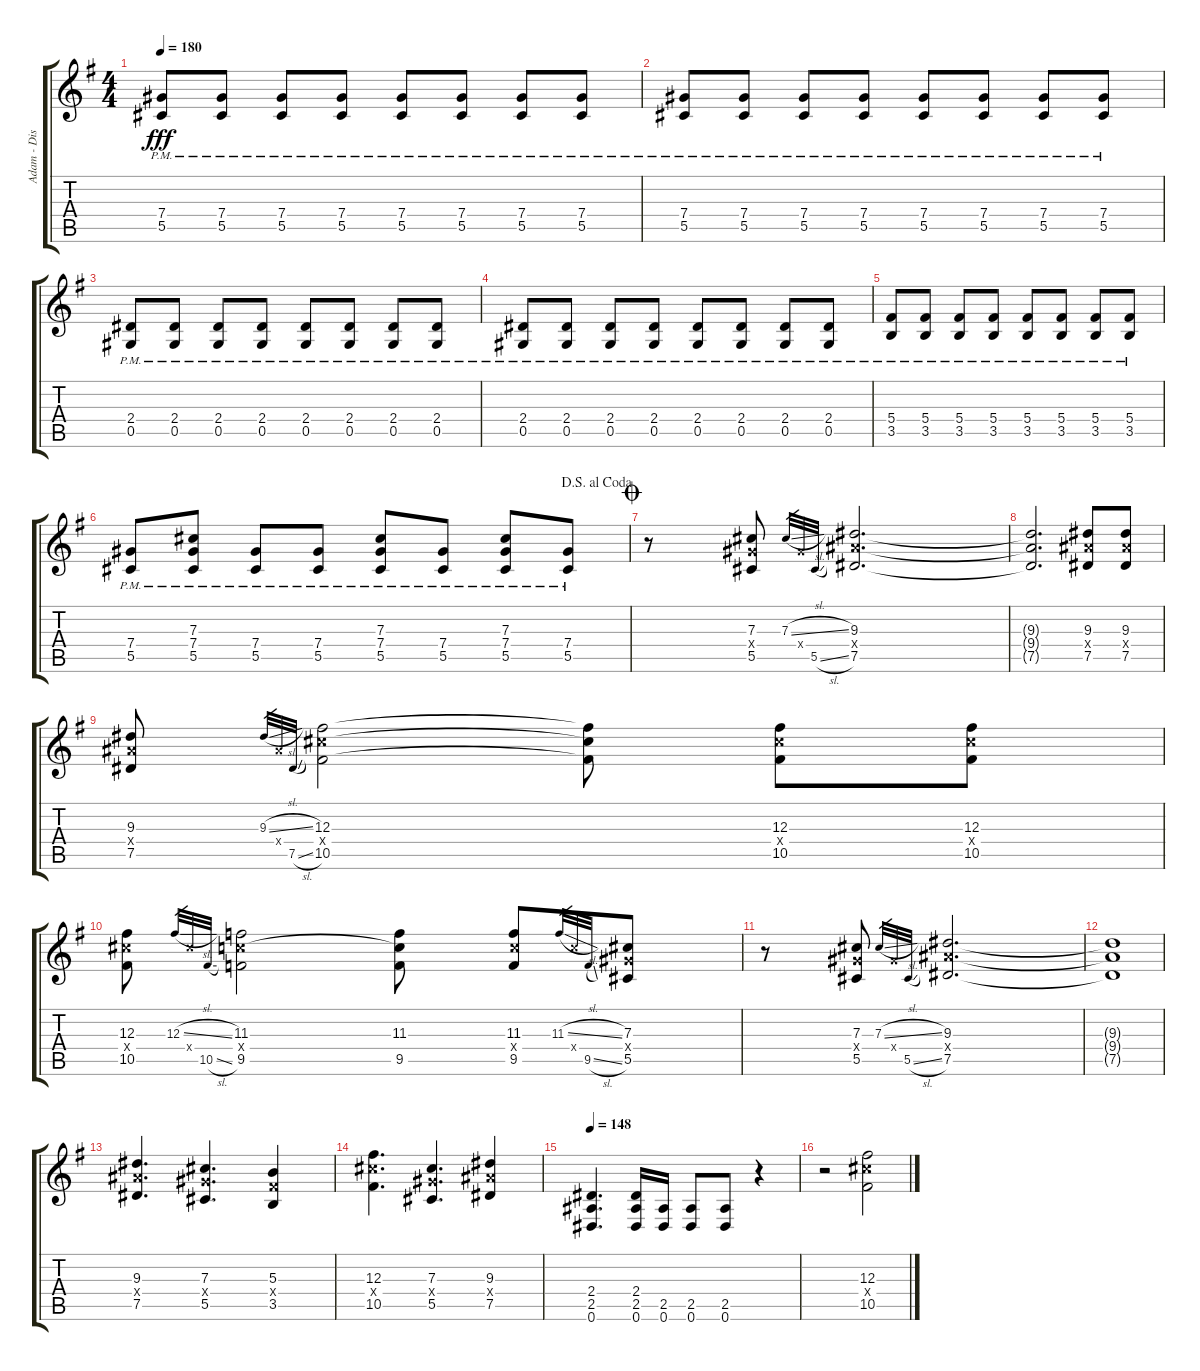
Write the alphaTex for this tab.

\track ("Adam - Distortion Guitar" "Adam - Dis") {instrument distortionguitar}
\staff {score tabs}
\tuning (Eb4 Bb3 Gb3 Db3 Ab2 Eb2) {hide}
\ts (4 4)
\tempo 180
\clef g2
\ks g
(7.4{pm} 5.5{pm}).8{dy fff} (7.4{pm} 5.5{pm}).8 (7.4{pm} 5.5{pm}).8 (7.4{pm} 5.5{pm}).8 (7.4{pm} 5.5{pm}).8 (7.4{pm} 5.5{pm}).8 (7.4{pm} 5.5{pm}).8 (7.4{pm} 5.5{pm}).8 |
(7.4{pm} 5.5{pm}).8 (7.4{pm} 5.5{pm}).8 (7.4{pm} 5.5{pm}).8 (7.4{pm} 5.5{pm}).8 (7.4{pm} 5.5{pm}).8 (7.4{pm} 5.5{pm}).8 (7.4{pm} 5.5{pm}).8 (7.4{pm} 5.5{pm}).8 |
(2.4{pm} 0.5{pm}).8 (2.4{pm} 0.5{pm}).8 (2.4{pm} 0.5{pm}).8 (2.4{pm} 0.5{pm}).8 (2.4{pm} 0.5{pm}).8 (2.4{pm} 0.5{pm}).8 (2.4{pm} 0.5{pm}).8 (2.4{pm} 0.5{pm}).8 |
(2.4{pm} 0.5{pm}).8 (2.4{pm} 0.5{pm}).8 (2.4{pm} 0.5{pm}).8 (2.4{pm} 0.5{pm}).8 (2.4{pm} 0.5{pm}).8 (2.4{pm} 0.5{pm}).8 (2.4{pm} 0.5{pm}).8 (2.4{pm} 0.5{pm}).8 |
(5.4{pm} 3.5{pm}).8 (5.4{pm} 3.5{pm}).8 (5.4{pm} 3.5{pm}).8 (5.4{pm} 3.5{pm}).8 (5.4{pm} 3.5{pm}).8 (5.4{pm} 3.5{pm}).8 (5.4{pm} 3.5{pm}).8 (5.4{pm} 3.5{pm}).8 |
\jump dalsegnoalcoda
(7.4{pm} 5.5{pm}).8 (7.3{pm} 7.4{pm} 5.5{pm}).8 (7.4{pm} 5.5{pm}).8 (7.4{pm} 5.5{pm}).8 (7.3{pm} 7.4{pm} 5.5{pm}).8 (7.4{pm} 5.5{pm}).8 (7.3{pm} 7.4{pm} 5.5{pm}).8 (7.4{pm} 5.5{pm}).8 |
\jump coda
r.8 (7.3 7.4{x} 5.5).8 7.3{sl}.32{gr} 7.4{x}.32{gr} 5.5{sl}.32{gr} (9.3 9.4{x} 7.5).2{d} |
(9.3{t} 9.4{t} 7.5{t}).2{d} (9.3 9.4{x} 7.5).8 (9.3 9.4{x} 7.5).8 |
(9.3 9.4{x} 7.5).8 9.3{sl}.32{gr} 9.4{x}.32{gr} 7.5{sl}.32{gr} (12.3 12.4{x} 10.5).2 (12.3{t} 12.4{t} 10.5{t}).8 (12.3 12.4{x} 10.5).8 (12.3 12.4{x} 10.5).8 |
(12.3 12.4{x} 10.5).8 12.3{sl}.32{gr} 12.4{x}.32{gr} 10.5{sl}.32{gr} (11.3 11.4{x} 9.5).2 (11.3 11.4{t} 9.5).8 (11.3 11.4{x} 9.5).8 11.3{sl}.32{gr} 11.4{x}.32{gr} 9.5{sl}.32{gr} (7.3 7.4{x} 5.5).8 |
r.8 (7.3 7.4{x} 5.5).8 7.3{sl}.32{gr} 7.4{x}.32{gr} 5.5{sl}.32{gr} (9.3 9.4{x} 7.5).2{d} |
(9.3{t} 9.4{t} 7.5{t}).1 |
(9.3 9.4{x} 7.5).4{d} (7.3 7.4{x} 5.5).4{d} (5.3 5.4{x} 3.5).4 |
(12.3 12.4{x} 10.5).4{d} (7.3 7.4{x} 5.5).4{d} (9.3 9.4{x} 7.5).4 |
\tempo 148
(2.4 2.5 0.6).4{d} (2.4 2.5 0.6).16 (2.5 0.6).16 (2.5 0.6).8 (2.5 0.6).8 r.4 |
r.2 (12.3 12.4{x} 10.5).2
